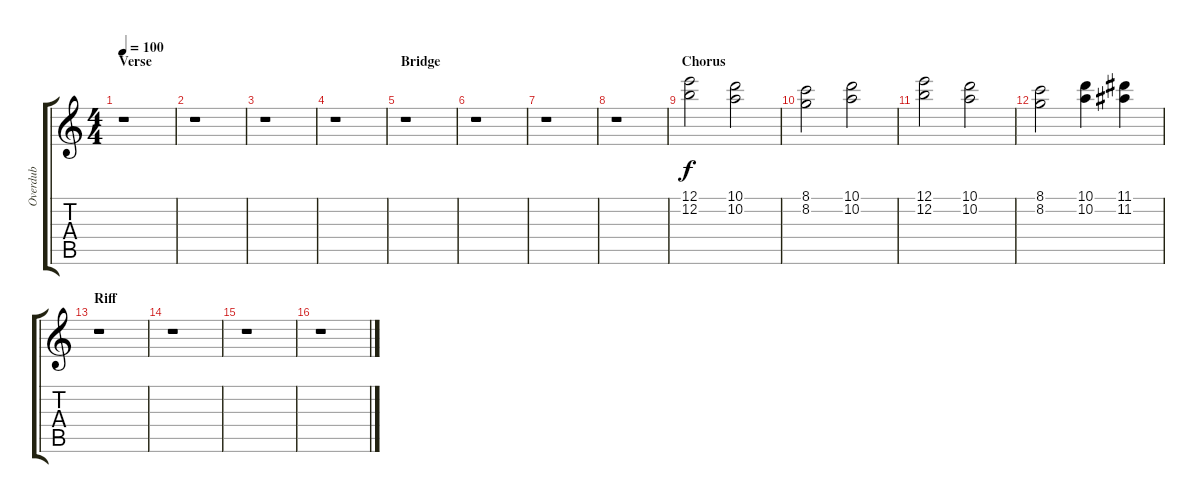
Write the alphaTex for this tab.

\track ("Overdub" "Overdub") {instrument overdrivenguitar}
\staff {score tabs}
\tuning (E4 B3 G3 D3 A2 E2) {hide}
\ts (4 4)
\section ("" "Verse")
\tempo 100
\clef g2
\ks c
r.1{dy f} |
r.1 |
r.1 |
r.1 |
\section ("" "Bridge")
r.1 |
r.1 |
r.1 |
r.1 |
\section ("" "Chorus")
(12.1 12.2).2 (10.1 10.2).2 |
(8.1 8.2).2 (10.1 10.2).2 |
(12.1 12.2).2 (10.1 10.2).2 |
(8.1 8.2).2 (10.1 10.2).4 (11.1 11.2).4 |
\section ("" "Riff")
r.1 |
r.1 |
r.1 |
r.1
